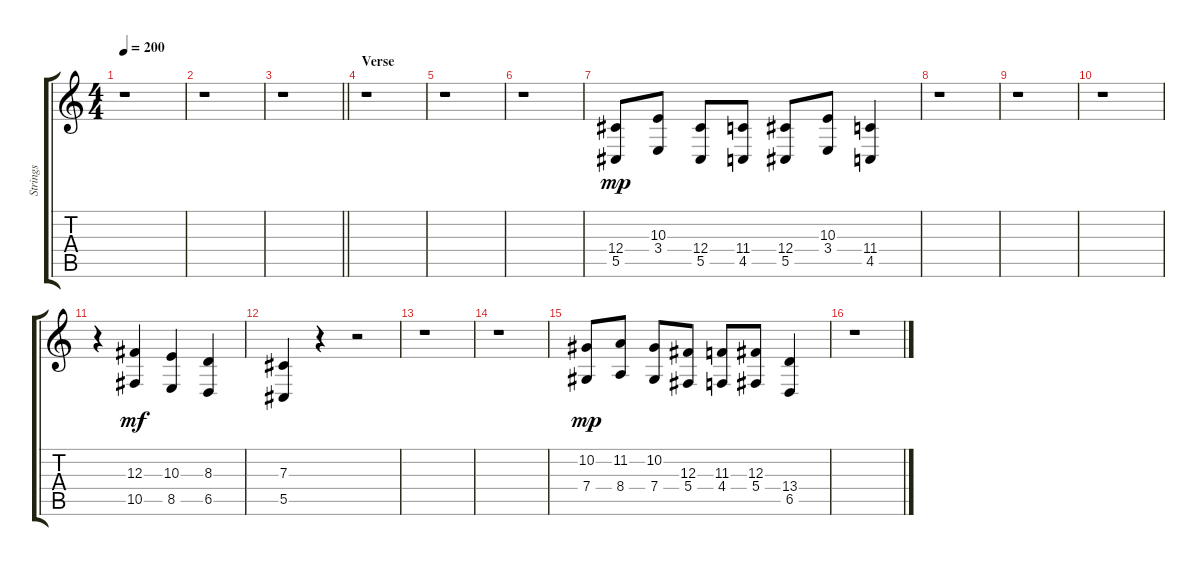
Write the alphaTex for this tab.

\track ("Strings" "Strings") {instrument stringensemble1}
\staff {score tabs}
\tuning (Eb4 Bb3 Gb3 Db3 Ab2 Eb2) {hide}
\ts (4 4)
\tempo 200
\clef g2
\ks c
r.1{dy mp} |
r.1 |
\barLineRight lightlight
r.1 |
\section ("" "Verse")
r.1 |
r.1 |
r.1 |
(12.4 5.5).8 (10.3 3.4).8 (12.4 5.5).8 (11.4 4.5).8 (12.4 5.5).8 (10.3 3.4).8 (11.4 4.5).4 |
r.1 |
r.1 |
r.1 |
r.4 (12.3 10.5).4{dy mf} (10.3 8.5).4 (8.3 6.5).4 |
(7.3 5.5).4 r.4 r.2 |
r.1 |
r.1 |
(10.2 7.4).8{dy mp} (11.2 8.4).8 (10.2 7.4).8 (12.3 5.4).8 (11.3 4.4).8 (12.3 5.4).8 (13.4 6.5).4 |
r.1
